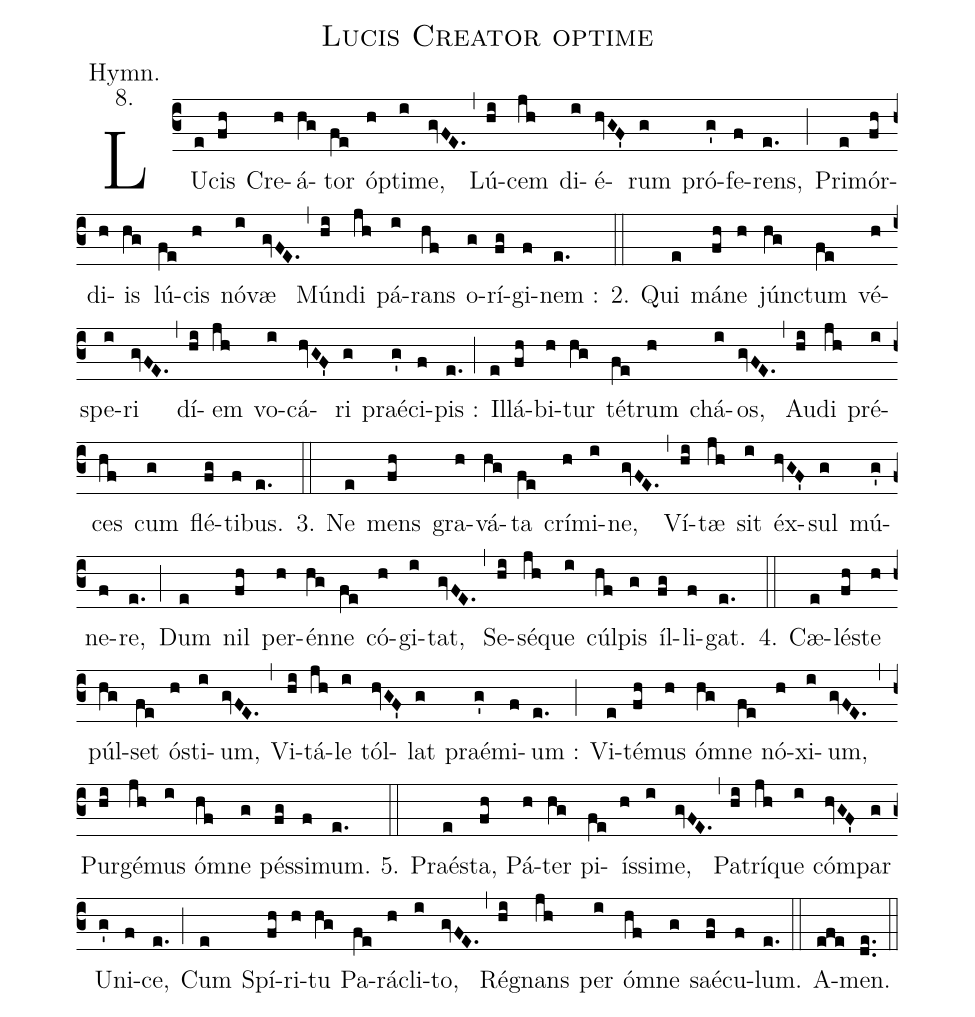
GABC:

name: Lucis Creator optime;
office-part: Vesper hymn;
annotation: Hymn.;
annotation: 8.;
%%
% The syntax in this part is called gabc. Please refer to http://home.gna.org/gregorio/gabc/#basis

(c3)LU(e)cis(fh) Cre(h)á(hg)tor(fe) óp(h)ti(i)me,(gvFE.) (,)
Lú(hi)cem(jh) di(i)é(hvGF')rum(g) pró(g')fe(f)rens,(e.) (;)
Pri(e)mór(fh)di(h)is(hg) lú(fe)cis(h) nó(i)væ(gvFE.) (,)
Mún(hi)di(jh) pá(i)rans(hf) o(g)rí(fg)gi(f)nem :(e.) (::)

2. Qui(e) má(fh)ne(h) jún(hg)ctum(fe) vé(h)spe(i)ri(gvFE.) (,)
dí(hi)em(jh) vo(i)cá(hvGF')ri(g) praé(g')ci(f)pis :(e.) (;)
Il(e)lá(fh)bi(h)tur(hg) té(fe)trum(h) chá(i)os,(gvFE.) (,)
Au(hi)di(jh) pré(i)ces(hf) cum(g) flé(fg)ti(f)bus.(e.) (::)

3. Ne(e) mens(fh) gra(h)vá(hg)ta(fe) crí(h)mi(i)ne,(gvFE.) (,)
Ví(hi)tæ(jh) sit(i) éx(hvGF')sul(g) mú(g')ne(f)re,(e.) (;)
Dum(e) nil(fh) per(h)én(hg)ne(fe) có(h)gi(i)tat,(gvFE.) (,)
Se(hi)sé(jh)que(i) cúl(hf)pis(g) íl(fg)li(f)gat.(e.) (::)

4. Cæ(e)lé(fh)ste(h) púl(hg)set(fe) ó(h)sti(i)um,(gvFE.) (,)
Vi(hi)tá(jh)le(i) tól(hvGF')lat(g) praé(g')mi(f)um :(e.) (;)
Vi(e)té(fh)mus(h) óm(hg)ne(fe) nó(h)xi(i)um,(gvFE.) (,)
Pur(hi)gé(jh)mus(i) óm(hf)ne(g) pés(fg)si(f)mum.(e.) (::)

5. Praé(e)sta,(fh) Pá(h)ter(hg) pi(fe)ís(h)si(i)me,(gvFE.) (,)
Pa(hi)trí(jh)que(i) cóm(hvGF')par(g) U(g')ni(f)ce,(e.) (;)
Cum(e) Spí(fh)ri(h)tu(hg) Pa(fe)rá(h)cli(i)to,(gvFE.) (,)
Ré(hi)gnans(jh) per(i) óm(hf)ne(g) saé(fg)cu(f)lum.(e.) (::)

A(efe)men.(d.e.) (::)
